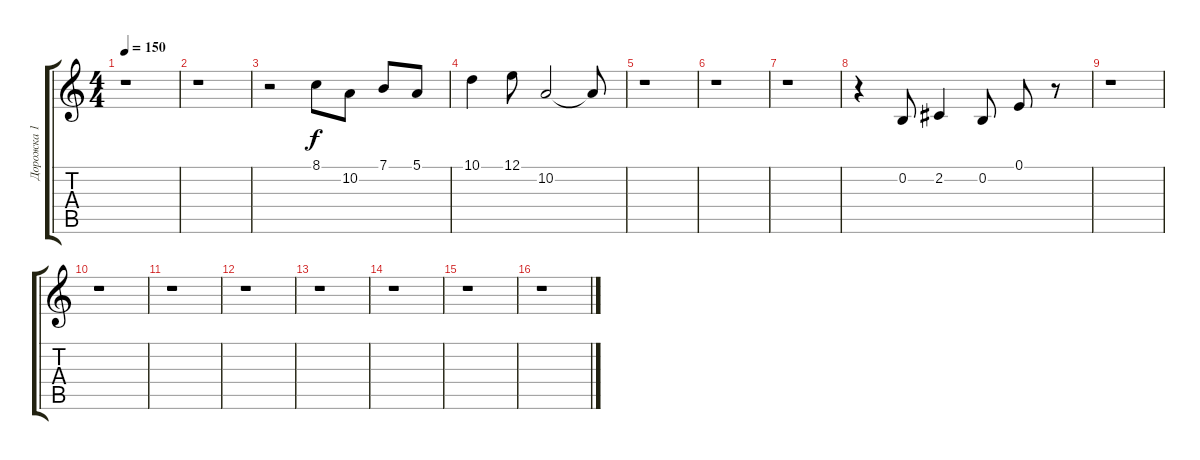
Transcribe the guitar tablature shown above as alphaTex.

\track ("Дорожка 1" "Дорожка 1") {instrument pad1newage}
\staff {score tabs}
\tuning (E4 B3 G3 D3 A2 E2) {hide}
\ts (4 4)
\tempo 150
\clef g2
\ks c
r.1{dy f} |
r.1 |
r.2 8.1.8 10.2.8 7.1.8 5.1.8 |
10.1.4 12.1.8 10.2.2 10.2{t}.8 |
r.1 |
r.1 |
r.1 |
r.4 0.2.8 2.2.4 0.2.8 0.1.8 r.8 |
r.1 |
r.1 |
r.1 |
r.1 |
r.1 |
r.1 |
r.1 |
r.1
